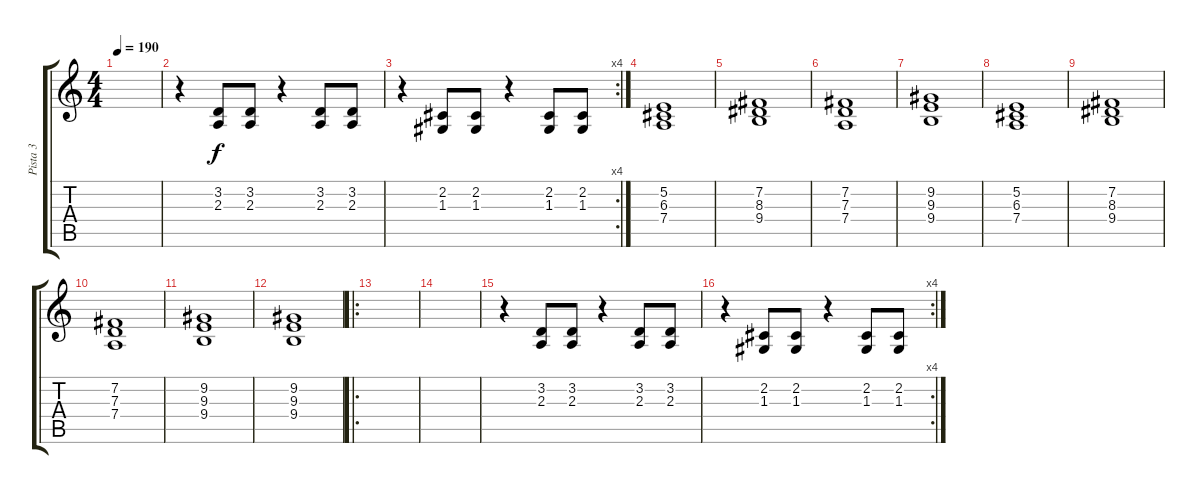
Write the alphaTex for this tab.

\track ("Pista 3" "Pista 3") {instrument tremolostrings}
\staff {score tabs}
\tuning (E4 B3 G3 D3 A2 E2) {hide}
\ts (4 4)
\tempo 190
\clef g2
\ks c
|
r.4 (3.2 2.3).8 (3.2 2.3).8 r.4 (3.2 2.3).8 (3.2 2.3).8 |
\rc 4
r.4 (2.2 1.3).8 (2.2 1.3).8 r.4 (2.2 1.3).8 (2.2 1.3).8 |
(5.2 6.3 7.4).1 |
(7.2 8.3 9.4).1 |
(7.2 7.3 7.4).1 |
(9.2 9.3 9.4).1 |
(5.2 6.3 7.4).1 |
(7.2 8.3 9.4).1 |
(7.2 7.3 7.4).1 |
(9.2 9.3 9.4).1 |
(9.2 9.3 9.4).1 |
\ro
|
|
r.4 (3.2 2.3).8 (3.2 2.3).8 r.4 (3.2 2.3).8 (3.2 2.3).8 |
\rc 4
r.4 (2.2 1.3).8 (2.2 1.3).8 r.4 (2.2 1.3).8 (2.2 1.3).8
